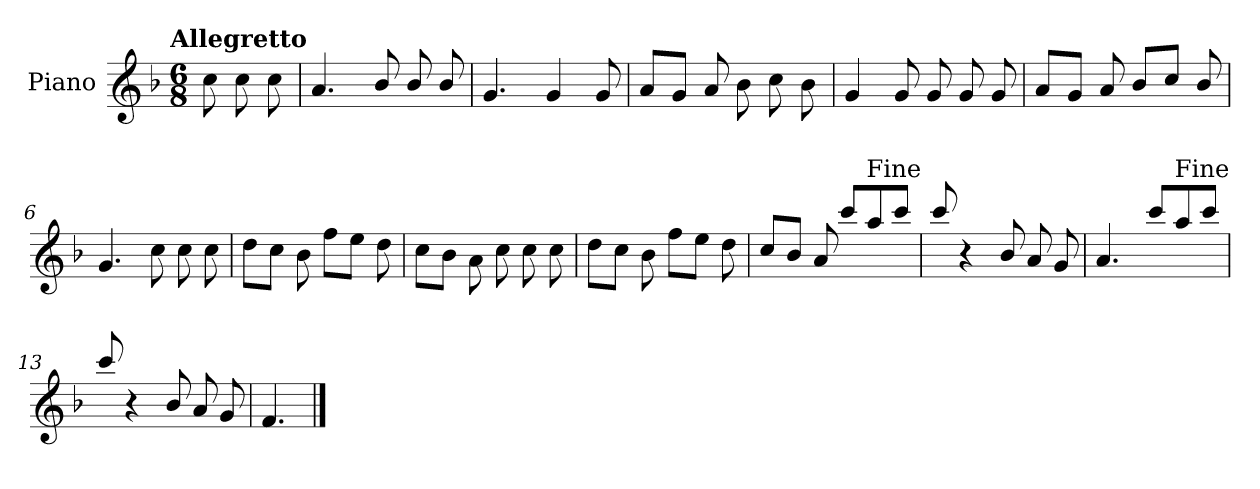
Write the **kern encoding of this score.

**kern
*part1
*staff1
*I"Piano
*I'Pno.
*clefG2
*k[b-]
!!LO:TX:omd:t=Allegretto
*M6/8
*MM116
=
8cc\
8cc\
8cc\
=1
4.a/
8b-/
8b-/
8b-/
=2
4.g/
4g/
8g/
=3
8a/L
8g/J
8a/
8b-\
8cc\
8b-\
=4
4g/
8g/
8g/
8g/
8g/
!!LO:LB:g=z
=5
8a/L
8g/J
8a/
8b-/L
8cc/J
8b-/
=6
4.g/
8cc\
8cc\
8cc\
=7
8dd\L
8cc\J
8b-\
8ff\L
8ee\J
8dd\
=8
8cc\L
8b-\J
8a\
8cc\
8cc\
8cc\
=9
8dd\L
8cc\J
8b-\
8ff\L
8ee\J
8dd\
!!LO:LB:g=z
=10
8cc/L
8b-/J
8a/
8ccc!/L
8aa!/
8ccc!/J
!LO:TX:a:rj:t=Fine
=11
8ccc!/
4r
8b-/
8a/
8g/
=12
4.a/
8ccc!/L
8aa!/
8ccc!/J
!LO:TX:a:rj:t=Fine
=13
8ccc!/
4r
8b-/
8a/
8g/
=14
4.f/
==
*-
